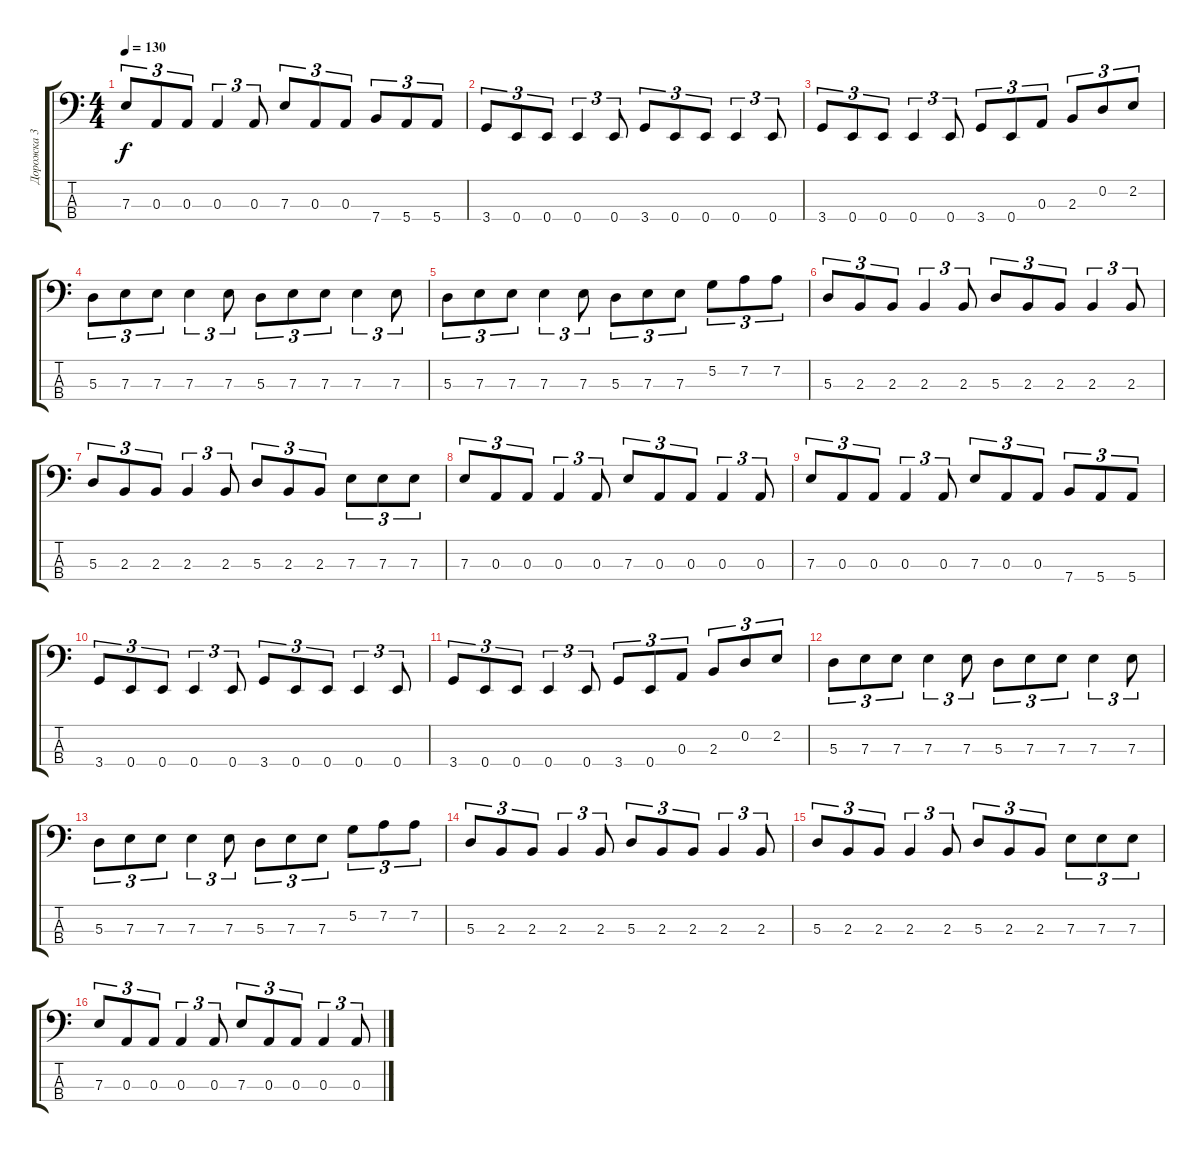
\track ("Дорожка 3" "Дорожка 3") {instrument electricbasspick}
\staff {score tabs}
\tuning (G2 D2 A1 E1) {hide}
\ts (4 4)
\tempo 130
\clef f4
\ks c
7.3.8{tu (3 2) dy f} 0.3.8{tu (3 2)} 0.3.8{tu (3 2)} 0.3.4{tu (3 2)} 0.3.8{tu (3 2)} 7.3.8{tu (3 2)} 0.3.8{tu (3 2)} 0.3.8{tu (3 2)} 7.4.8{tu (3 2)} 5.4.8{tu (3 2)} 5.4.8{tu (3 2)} |
3.4.8{tu (3 2)} 0.4.8{tu (3 2)} 0.4.8{tu (3 2)} 0.4.4{tu (3 2)} 0.4.8{tu (3 2)} 3.4.8{tu (3 2)} 0.4.8{tu (3 2)} 0.4.8{tu (3 2)} 0.4.4{tu (3 2)} 0.4.8{tu (3 2)} |
3.4.8{tu (3 2)} 0.4.8{tu (3 2)} 0.4.8{tu (3 2)} 0.4.4{tu (3 2)} 0.4.8{tu (3 2)} 3.4.8{tu (3 2)} 0.4.8{tu (3 2)} 0.3.8{tu (3 2)} 2.3.8{tu (3 2)} 0.2.8{tu (3 2)} 2.2.8{tu (3 2)} |
5.3.8{tu (3 2)} 7.3.8{tu (3 2)} 7.3.8{tu (3 2)} 7.3.4{tu (3 2)} 7.3.8{tu (3 2)} 5.3.8{tu (3 2)} 7.3.8{tu (3 2)} 7.3.8{tu (3 2)} 7.3.4{tu (3 2)} 7.3.8{tu (3 2)} |
5.3.8{tu (3 2)} 7.3.8{tu (3 2)} 7.3.8{tu (3 2)} 7.3.4{tu (3 2)} 7.3.8{tu (3 2)} 5.3.8{tu (3 2)} 7.3.8{tu (3 2)} 7.3.8{tu (3 2)} 5.2.8{tu (3 2)} 7.2.8{tu (3 2)} 7.2.8{tu (3 2)} |
5.3.8{tu (3 2)} 2.3.8{tu (3 2)} 2.3.8{tu (3 2)} 2.3.4{tu (3 2)} 2.3.8{tu (3 2)} 5.3.8{tu (3 2)} 2.3.8{tu (3 2)} 2.3.8{tu (3 2)} 2.3.4{tu (3 2)} 2.3.8{tu (3 2)} |
5.3.8{tu (3 2)} 2.3.8{tu (3 2)} 2.3.8{tu (3 2)} 2.3.4{tu (3 2)} 2.3.8{tu (3 2)} 5.3.8{tu (3 2)} 2.3.8{tu (3 2)} 2.3.8{tu (3 2)} 7.3.8{tu (3 2)} 7.3.8{tu (3 2)} 7.3.8{tu (3 2)} |
7.3.8{tu (3 2)} 0.3.8{tu (3 2)} 0.3.8{tu (3 2)} 0.3.4{tu (3 2)} 0.3.8{tu (3 2)} 7.3.8{tu (3 2)} 0.3.8{tu (3 2)} 0.3.8{tu (3 2)} 0.3.4{tu (3 2)} 0.3.8{tu (3 2)} |
7.3.8{tu (3 2)} 0.3.8{tu (3 2)} 0.3.8{tu (3 2)} 0.3.4{tu (3 2)} 0.3.8{tu (3 2)} 7.3.8{tu (3 2)} 0.3.8{tu (3 2)} 0.3.8{tu (3 2)} 7.4.8{tu (3 2)} 5.4.8{tu (3 2)} 5.4.8{tu (3 2)} |
3.4.8{tu (3 2)} 0.4.8{tu (3 2)} 0.4.8{tu (3 2)} 0.4.4{tu (3 2)} 0.4.8{tu (3 2)} 3.4.8{tu (3 2)} 0.4.8{tu (3 2)} 0.4.8{tu (3 2)} 0.4.4{tu (3 2)} 0.4.8{tu (3 2)} |
3.4.8{tu (3 2)} 0.4.8{tu (3 2)} 0.4.8{tu (3 2)} 0.4.4{tu (3 2)} 0.4.8{tu (3 2)} 3.4.8{tu (3 2)} 0.4.8{tu (3 2)} 0.3.8{tu (3 2)} 2.3.8{tu (3 2)} 0.2.8{tu (3 2)} 2.2.8{tu (3 2)} |
5.3.8{tu (3 2)} 7.3.8{tu (3 2)} 7.3.8{tu (3 2)} 7.3.4{tu (3 2)} 7.3.8{tu (3 2)} 5.3.8{tu (3 2)} 7.3.8{tu (3 2)} 7.3.8{tu (3 2)} 7.3.4{tu (3 2)} 7.3.8{tu (3 2)} |
5.3.8{tu (3 2)} 7.3.8{tu (3 2)} 7.3.8{tu (3 2)} 7.3.4{tu (3 2)} 7.3.8{tu (3 2)} 5.3.8{tu (3 2)} 7.3.8{tu (3 2)} 7.3.8{tu (3 2)} 5.2.8{tu (3 2)} 7.2.8{tu (3 2)} 7.2.8{tu (3 2)} |
5.3.8{tu (3 2)} 2.3.8{tu (3 2)} 2.3.8{tu (3 2)} 2.3.4{tu (3 2)} 2.3.8{tu (3 2)} 5.3.8{tu (3 2)} 2.3.8{tu (3 2)} 2.3.8{tu (3 2)} 2.3.4{tu (3 2)} 2.3.8{tu (3 2)} |
5.3.8{tu (3 2)} 2.3.8{tu (3 2)} 2.3.8{tu (3 2)} 2.3.4{tu (3 2)} 2.3.8{tu (3 2)} 5.3.8{tu (3 2)} 2.3.8{tu (3 2)} 2.3.8{tu (3 2)} 7.3.8{tu (3 2)} 7.3.8{tu (3 2)} 7.3.8{tu (3 2)} |
7.3.8{tu (3 2)} 0.3.8{tu (3 2)} 0.3.8{tu (3 2)} 0.3.4{tu (3 2)} 0.3.8{tu (3 2)} 7.3.8{tu (3 2)} 0.3.8{tu (3 2)} 0.3.8{tu (3 2)} 0.3.4{tu (3 2)} 0.3.8{tu (3 2)}
